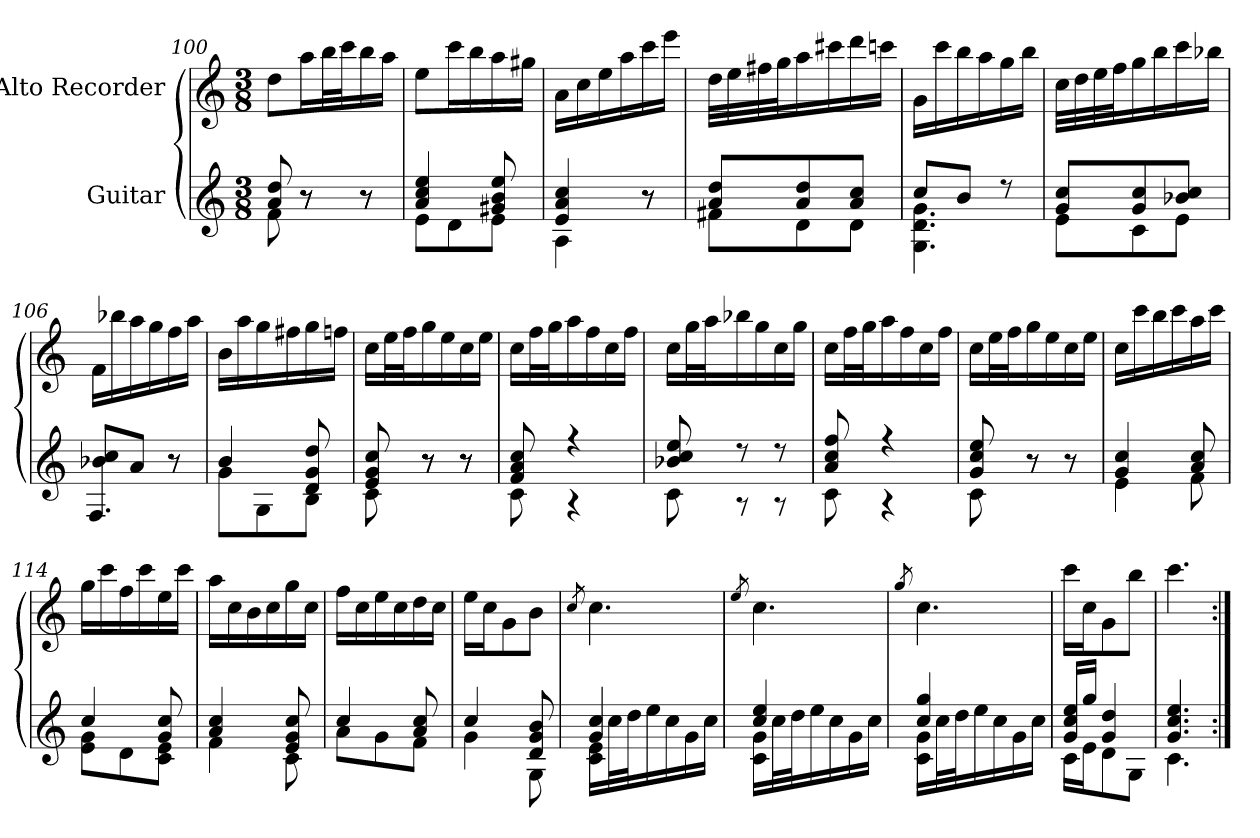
**kern	**kern
*part2	*part1
*staff2	*staff1
*I"Guitar	*I"Alto Recorder
*clefG2	*clefG2
*ITrd7c12	*
*k[]	*k[]
*C:	*C:
*M3/8	*M3/8
=100	=100
*^	*
*	*^	*
8Ai/ 8di	8Fi\	8ryy	8ddi\L
8r	8r	8r	16aai\L
.	.	.	32bbi\L
.	.	.	32ccci\J
8r	8r	8r	16bbi\
.	.	.	16aai\JJ
*	*v	*v	*
=101	=101	=101
4Ai/ 4ci 4ei	8Ei\L	8eei\L
.	8Di\	16ccci\L
.	.	16bbi\
8G#Xi/ 8Bi 8ei	8Ei\J	16aai\
.	.	16gg#Xi\JJ
=102	=102	=102
*	*^	*
4Ei/ 4Ai 4ci	4AAi\	4ryy	16ai\LL
.	.	.	16cci\
.	.	.	16eei\
.	.	.	16aai\
8r	8r	8r	16ccci\
.	.	.	16eeei\JJ
*	*v	*v	*
=103	=103	=103
8Ai/ 8diL	8F#Xi\L	32ddi\LLL
.	.	32eei\
.	.	32ff#Xi\
.	.	32ggi\J
8Ai/ 8di	8Di\	16aai\
.	.	16ccc#Xi\
8Ai/ 8ciJ	8Di\J	16dddi\
.	.	16cccni\JJ
=104	=104	=104
8ci/L	4.GGi\ 4.Di 4.Gi	16gi\LL
.	.	16ccci\
8Bi/J	.	16bbi\
.	.	16aai\
8r	.	16ggi\
.	.	16bbi\JJ
=105	=105	=105
*	*^	*
8Gi/ 8ciL	8Ei\L	4ryy	32cci\LLL
.	.	.	32ddi\
.	.	.	32eei\
.	.	.	32ffi\J
8Gi/ 8ci	8Ci\	.	16ggi\
.	.	.	16bbi\
8B-Xi/ 8ciJ	8Ei\J	8ryy	16ccci\
.	.	.	16bb-Xi\JJ
!!LO:LB:g=z
=106	=106	=106	=106
8B-Xi/ 8ciL	4ryy	4.FFi/	16fi\LL
.	.	.	16bb-Xi\
8Ai/J	.	.	16aai\
.	.	.	16ggi\
8r	8r	.	16ffi\
.	.	.	16aai\JJ
=107	=107	=107	=107
4Bi/	8Gi\L	8ryy	16bi\LL
.	.	.	16aai\
.	8GGi\	4ryy	16ggi\
.	.	.	16ff#Xi\
8Di/ 8Gi 8di	8BBi\J	.	16ggi\
.	.	.	16ffni\JJ
=108	=108	=108	=108
8Ei/ 8Gi 8ci	8Ci\	8ryy	16cci\LL
.	.	.	32eei\L
.	.	.	32ffi\J
8r	8r	8r	16ggi\
.	.	.	16eei\
8r	8r	8r	16cci\
.	.	.	16eei\JJ
*	*v	*v	*
=109	=109	=109
8Fi/ 8Ai 8ci	8Ci\	16cci\LL
.	.	32ffi\L
.	.	32ggi\J
4r	4r	16aai\
.	.	16ffi\
.	.	16cci\
.	.	16ffi\JJ
=110	=110	=110
8B-Xi/ 8ci 8ei	8Ci\	16cci\LL
.	.	32ggi\L
.	.	32aai\J
8r	8r	16bb-Xi\
.	.	16ggi\
8r	8r	16cci\
.	.	16ggi\JJ
=111	=111	=111
8Ai/ 8ci 8fi	8Ci\	16cci\LL
.	.	32ffi\L
.	.	32ggi\J
4r	4r	16aai\
.	.	16ffi\
.	.	16cci\
.	.	16ffi\JJ
=112	=112	=112
*	*^	*
8Gi/ 8ci 8ei	8Ci\	4.ryy	16cci\LL
.	.	.	32eei\L
.	.	.	32ffi\J
8r	8r	.	16ggi\
.	.	.	16eei\
8r	8r	.	16cci\
.	.	.	16eei\JJ
*	*v	*v	*
!!LO:LB:g=z
=113	=113	=113
4Gi/ 4ci	4Ei\	16cci\LL
.	.	16ccci\
.	.	16bbi\
.	.	16ccci\
8Ai/ 8ci	8Fi\	16aai\
.	.	16ccci\JJ
=114	=114	=114
4ci/	8Ei\ 8GiL	16ggi\LL
.	.	16ccci\
.	8Di\	16ffi\
.	.	16ccci\
8Gi/ 8ci	8Ci\ 8EiJ	16eei\
.	.	16ccci\JJ
=115	=115	=115
4Ai/ 4ci	4Fi\	16aai\LL
.	.	16cci\
.	.	16bi\
.	.	16cci\
8Ei/ 8Gi 8ci	8Ci\	16ggi\
.	.	16cci\JJ
=116	=116	=116
4ci/	8Ai\L	16ffi\LL
.	.	16cci\
.	8Gi\	16eei\
.	.	16cci\
8Ai/ 8ci	8Fi\J	16ddi\
.	.	16cci\JJ
=117	=117	=117
*	*^	*
4ci/	4Gi\	4ryy	16eei\LL
.	.	.	16cci\J
.	.	.	8gi\
8Di/ 8Gi 8Bi	8ryy	8GGi\	8bi\J
!!LO:LB:g=z
=118	=118	=118	=118
.	.	.	8qcci/
4Gi/ 4ci	16Ci\ 16EiLL	16ryy	4.cci\
.	32ci\L	4ryy	.
.	32di\J	.	.
.	16ei\	.	.
.	16ci\	.	.
8ryy	16Gi\	.	.
.	16ci\JJ	16ryy	.
=119	=119	=119	=119
.	.	.	8qeei/
4ci/ 4ei	16Ci\ 16GiLL	16ryy	4.cci\
.	32ci\L	4ryy	.
.	32di\J	.	.
.	16ei\	.	.
.	16ci\	.	.
8ryy	16Gi\	.	.
.	16ci\JJ	16ryy	.
=120	=120	=120	=120
.	.	.	8qggi/
4ci/ 4gi	16Ci\ 16GiLL	16ryy	4.cci\
.	32ci\L	4ryy	.
.	32di\J	.	.
.	16ei\	.	.
.	16ci\	.	.
8ryy	16Gi\	.	.
.	16ci\JJ	16ryy	.
*	*v	*v	*
=121	=121	=121
16Gi/ 16ci 16eiLL	16Ci\LL	16ccci\LL
16gi/JJ	16Ei\J	16cci\J
4Gi/ 4di	8Di\	8gi\
.	8GGi\J	8bbi\J
=122	=122	=122
4.Gi/ 4.ci 4.ei	4.Ci\	4.ccci\
*v	*v	*
=:|!	=:|!
*-	*-
